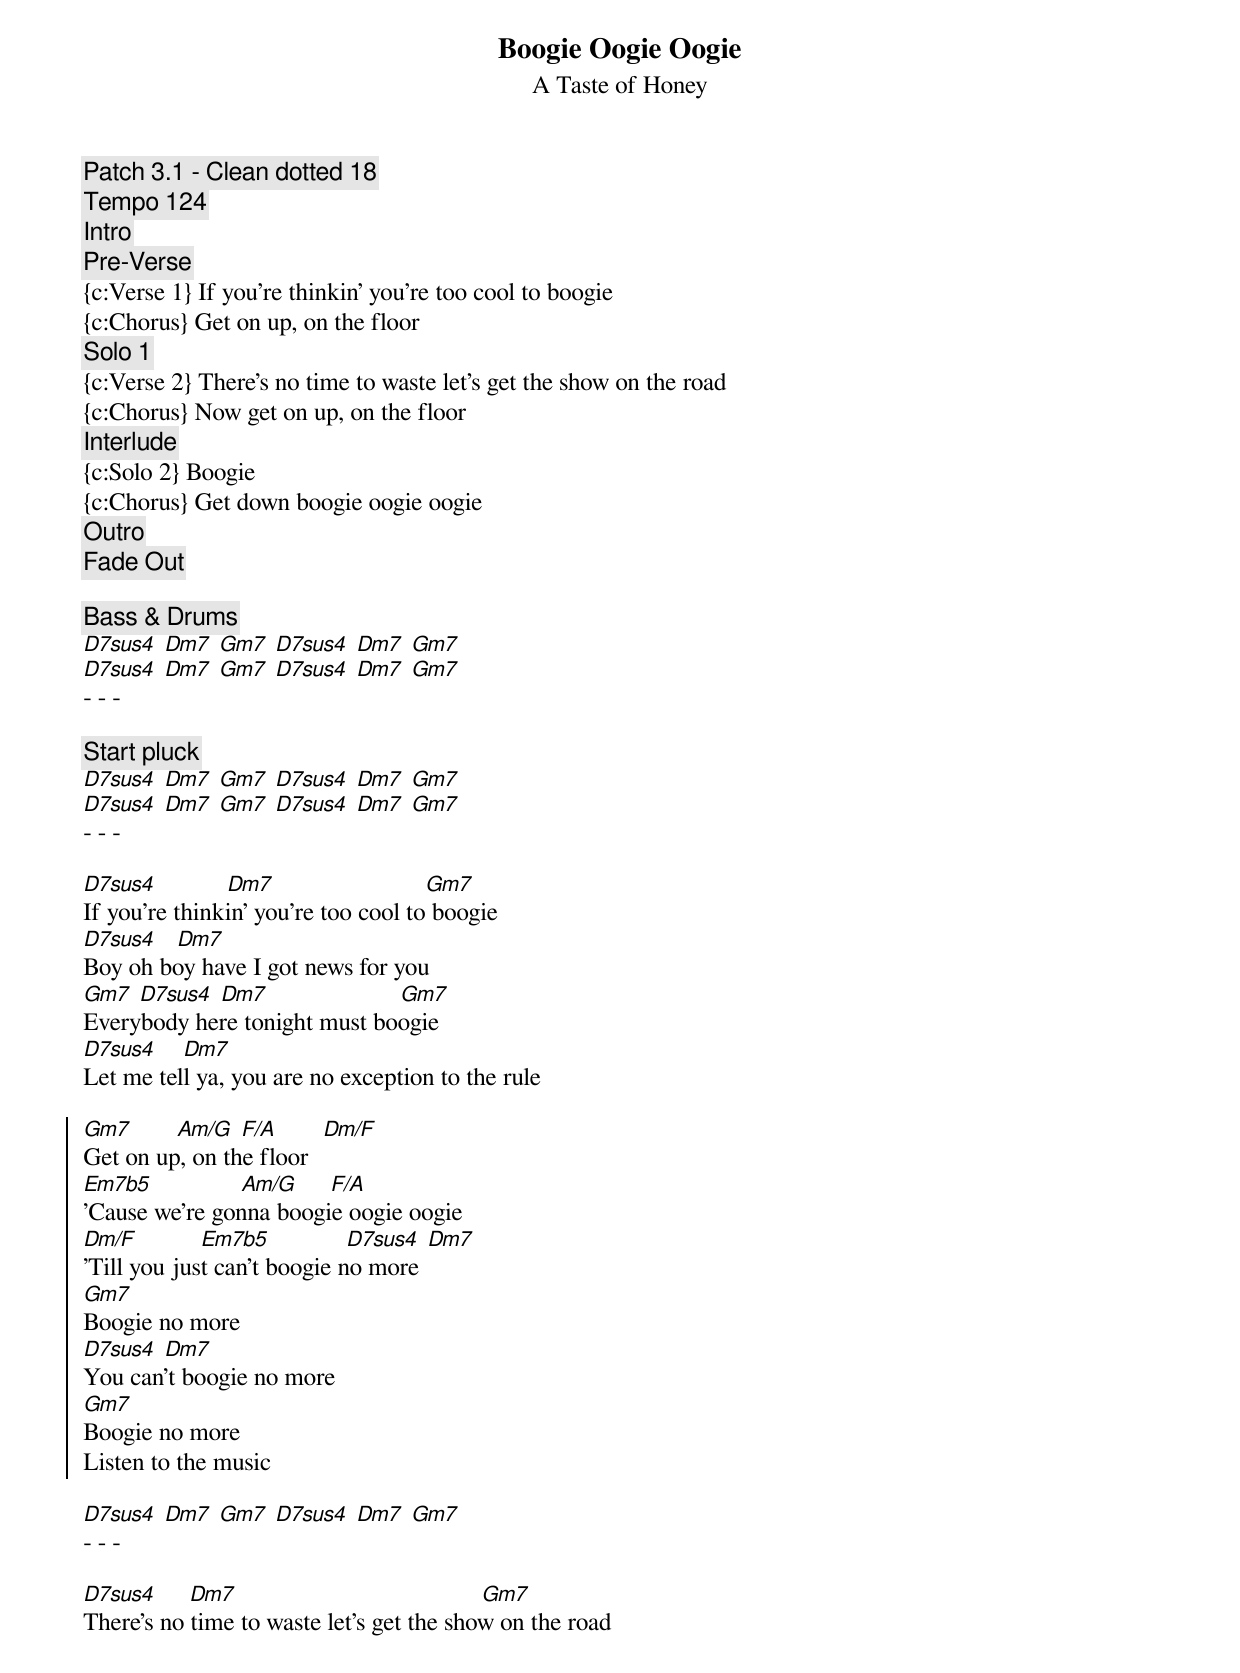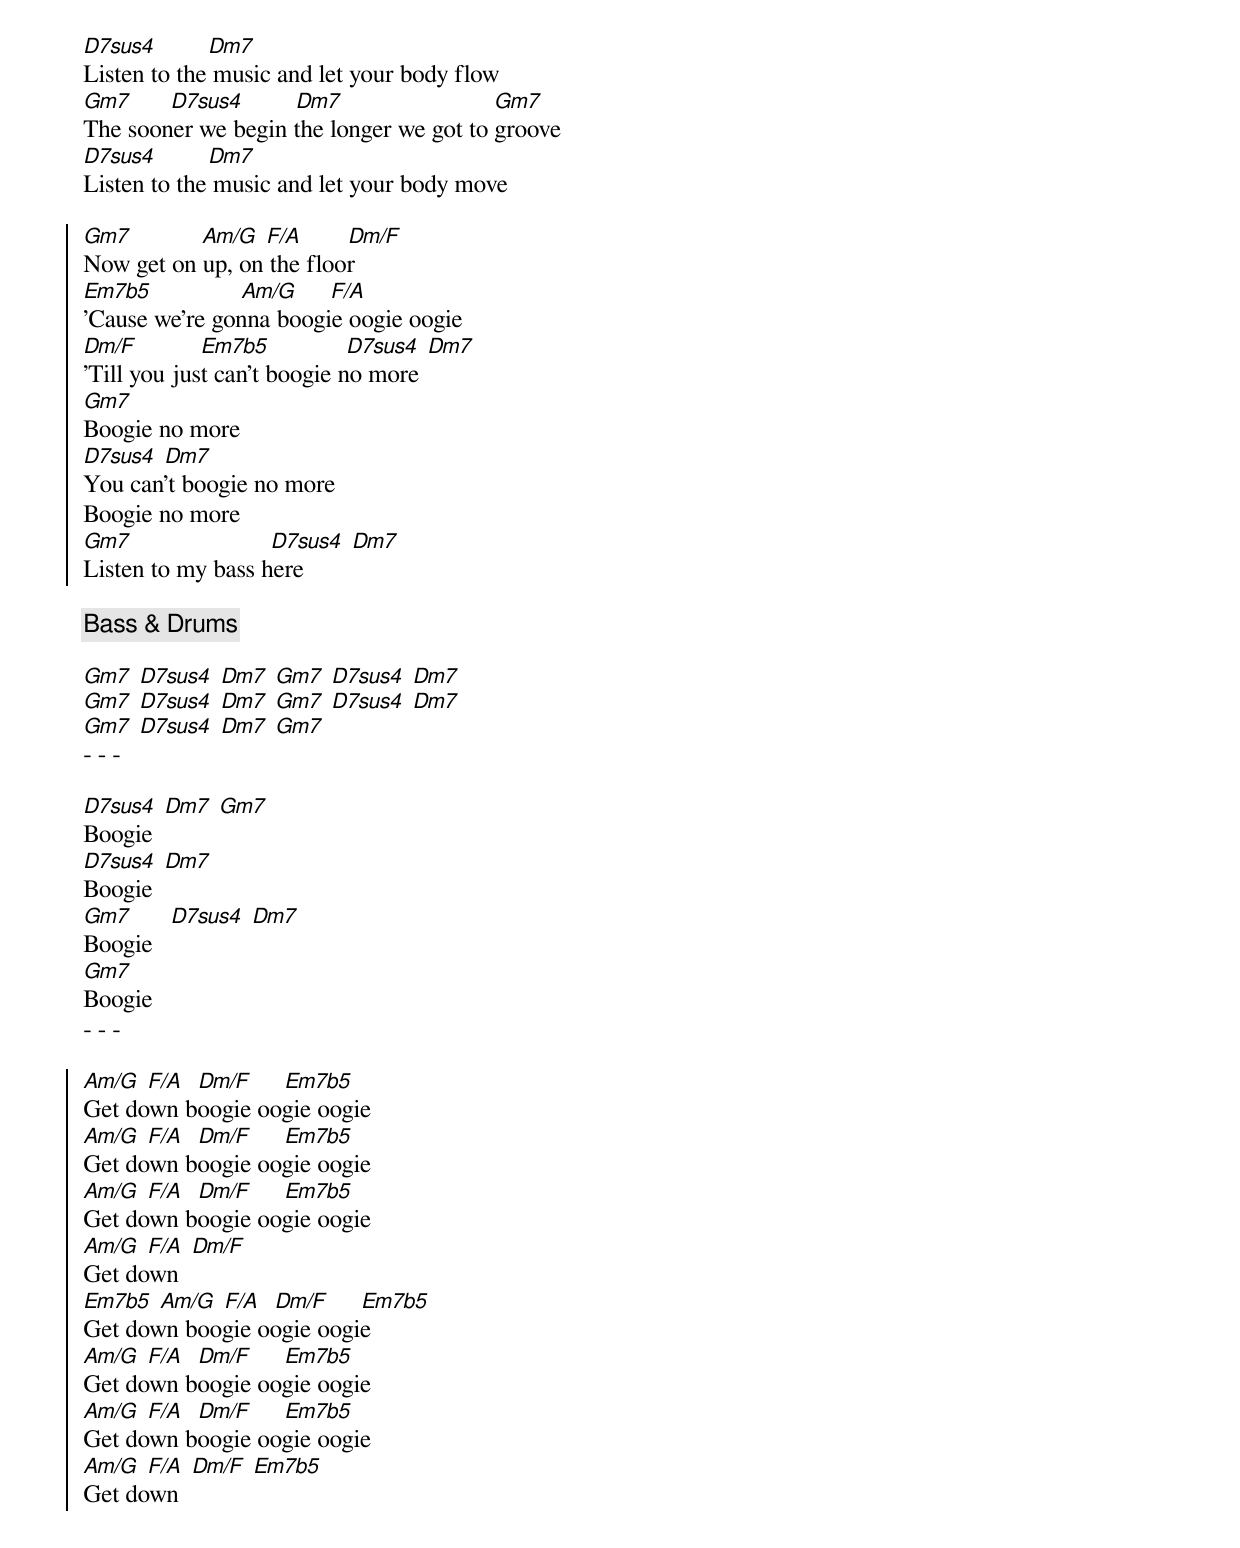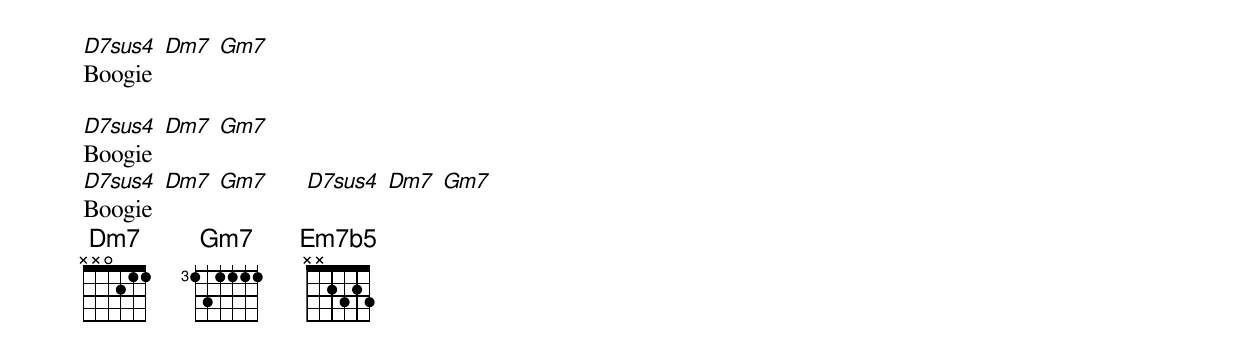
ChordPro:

{t: Boogie Oogie Oogie}
{st: A Taste of Honey}
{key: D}
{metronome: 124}
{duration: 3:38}


{c:Patch 3.1 - Clean dotted 18}
{c:Tempo 124}
{c:Intro}
{c:Pre-Verse}
{c:Verse 1} If you're thinkin' you're too cool to boogie
{c:Chorus} Get on up, on the floor
{c:Solo 1}
{c:Verse 2} There's no time to waste let's get the show on the road
{c:Chorus} Now get on up, on the floor
{c:Interlude}
{c:Solo 2} Boogie
{c:Chorus} Get down boogie oogie oogie
{c:Outro}
{c:Fade Out}

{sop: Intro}
{c:Bass & Drums}
[D7sus4] [Dm7] [Gm7] [D7sus4] [Dm7] [Gm7]
[D7sus4] [Dm7] [Gm7] [D7sus4] [Dm7] [Gm7]
- - -
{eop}

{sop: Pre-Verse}
{c:Start pluck}
[D7sus4] [Dm7] [Gm7] [D7sus4] [Dm7] [Gm7]
[D7sus4] [Dm7] [Gm7] [D7sus4] [Dm7] [Gm7]
- - -
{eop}

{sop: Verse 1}
[D7sus4]           [Dm7]                        [Gm7]
If you're thinkin' you're too cool to boogie
[D7sus4]   [Dm7]
Boy oh boy have I got news for you
[Gm7] [D7sus4] [Dm7]                     [Gm7]
Everybody here tonight must boogie
[D7sus4]    [Dm7]
Let me tell ya, you are no exception to the rule
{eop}

{soc}
[Gm7]       [Am/G] [F/A]       [Dm/F]
Get on up, on the floor
[Em7b5]              [Am/G]     [F/A]
'Cause we're gonna boogie oogie oogie
[Dm/F]          [Em7b5]            [D7sus4] [Dm7]
'Till you just can't boogie no more
[Gm7]
Boogie no more
[D7sus4] [Dm7]
You can't boogie no more
[Gm7]
Boogie no more
Listen to the music
{eoc}

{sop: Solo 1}
[D7sus4] [Dm7] [Gm7] [D7sus4] [Dm7] [Gm7]
- - -
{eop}

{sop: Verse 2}
[D7sus4]     [Dm7]                                       [Gm7]
There's no time to waste let's get the show on the road
[D7sus4]        [Dm7]
Listen to the music and let your body flow
[Gm7]      [D7sus4]        [Dm7]                        [Gm7]
The sooner we begin the longer we got to groove
[D7sus4]        [Dm7]
Listen to the music and let your body move
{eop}

{soc}
[Gm7]           [Am/G] [F/A]       [Dm/F]
Now get on up, on the floor
[Em7b5]              [Am/G]     [F/A]
'Cause we're gonna boogie oogie oogie
[Dm/F]          [Em7b5]            [D7sus4] [Dm7]
'Till you just can't boogie no more
[Gm7]
Boogie no more
[D7sus4] [Dm7]
You can't boogie no more
Boogie no more
[Gm7]                      [D7sus4] [Dm7]
Listen to my bass here
{eoc}

{c:Bass & Drums}

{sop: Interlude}
[Gm7] [D7sus4] [Dm7] [Gm7] [D7sus4] [Dm7]
[Gm7] [D7sus4] [Dm7] [Gm7] [D7sus4] [Dm7]
[Gm7] [D7sus4] [Dm7] [Gm7]
- - -
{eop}

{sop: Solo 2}
[D7sus4] [Dm7] [Gm7]
Boogie
[D7sus4] [Dm7]
Boogie
[Gm7]      [D7sus4] [Dm7]
Boogie
[Gm7]
Boogie
- - -
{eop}

{soc}
[Am/G] [F/A]  [Dm/F]     [Em7b5]
Get down boogie oogie oogie
[Am/G] [F/A]  [Dm/F]     [Em7b5]
Get down boogie oogie oogie
[Am/G] [F/A]  [Dm/F]     [Em7b5]
Get down boogie oogie oogie
[Am/G] [F/A] [Dm/F]
Get down
[Em7b5] [Am/G] [F/A]  [Dm/F]     [Em7b5]
Get down boogie oogie oogie
[Am/G] [F/A]  [Dm/F]     [Em7b5]
Get down boogie oogie oogie
[Am/G] [F/A]  [Dm/F]     [Em7b5]
Get down boogie oogie oogie
[Am/G] [F/A] [Dm/F] [Em7b5]
Get down
{eoc}

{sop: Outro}
[D7sus4] [Dm7] [Gm7]
Boogie
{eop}

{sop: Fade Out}
[D7sus4] [Dm7] [Gm7]
Boogie
[D7sus4] [Dm7] [Gm7]      [D7sus4] [Dm7] [Gm7]
Boogie
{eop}
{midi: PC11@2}
